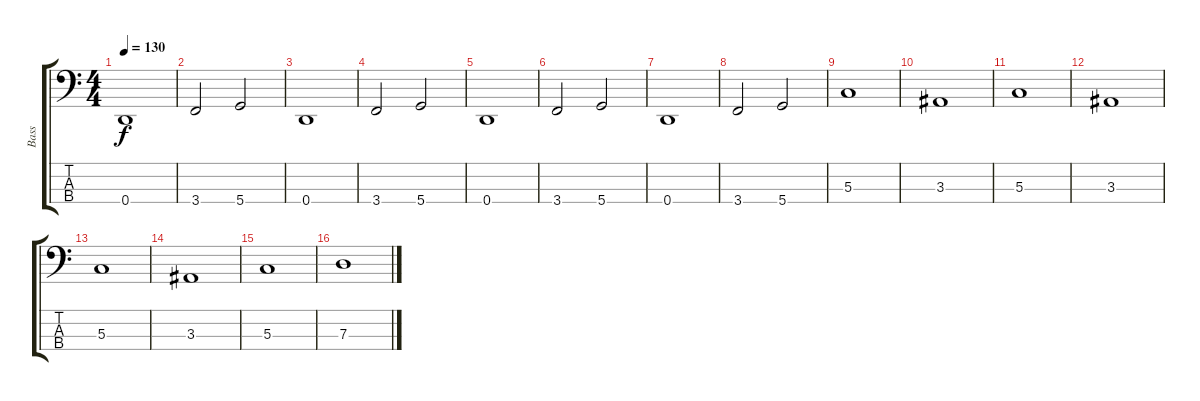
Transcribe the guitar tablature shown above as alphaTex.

\track ("Bass" "Bass") {instrument electricbassfinger}
\staff {score tabs}
\tuning (F2 C2 G1 D1) {hide}
\ts (4 4)
\tempo 130
\clef f4
\ks c
0.4.1{dy f} |
3.4.2 5.4.2 |
0.4.1 |
3.4.2 5.4.2 |
0.4.1 |
3.4.2 5.4.2 |
0.4.1 |
3.4.2 5.4.2 |
5.3.1 |
3.3.1 |
5.3.1 |
3.3.1 |
5.3.1 |
3.3.1 |
5.3.1 |
7.3.1
